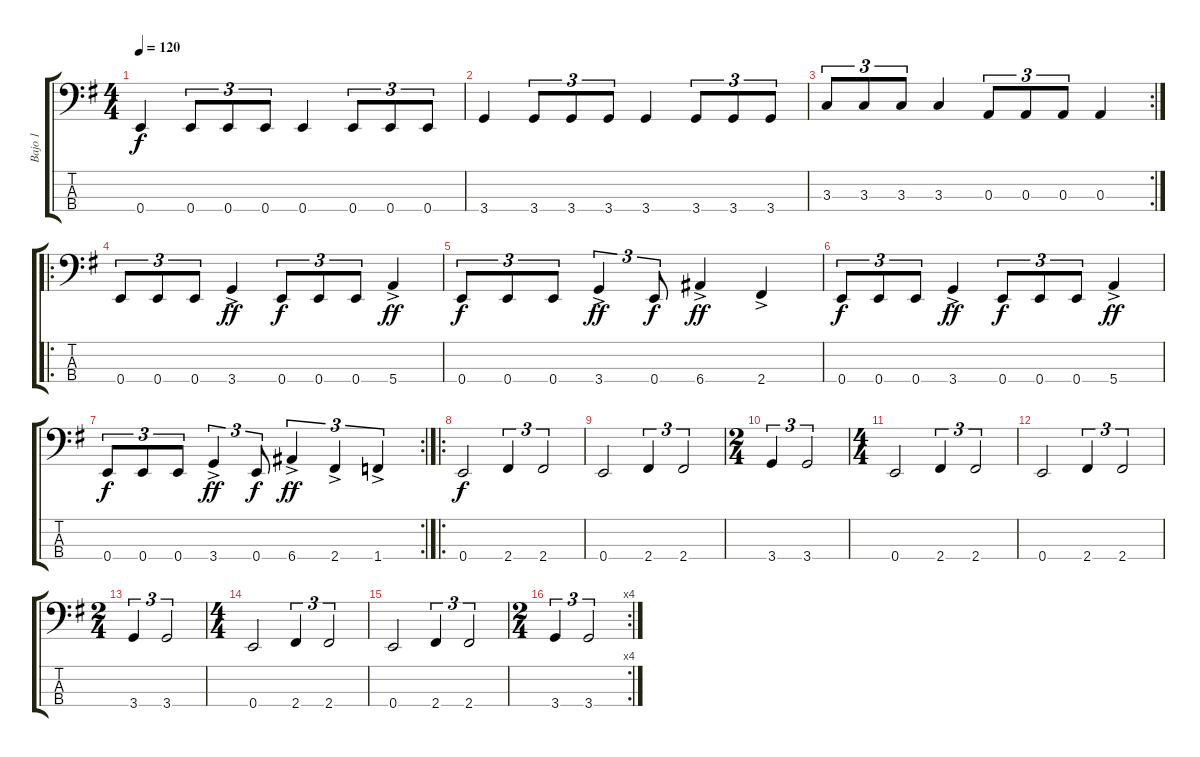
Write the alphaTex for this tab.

\track ("Bajo 1" "Bajo 1") {instrument electricbassfinger}
\staff {score tabs}
\tuning (G2 D2 A1 E1) {hide}
\ts (4 4)
\tempo 120
\clef f4
\ks g
0.4.4{dy f} 0.4.8{tu (3 2)} 0.4.8{tu (3 2)} 0.4.8{tu (3 2)} 0.4.4 0.4.8{tu (3 2)} 0.4.8{tu (3 2)} 0.4.8{tu (3 2)} |
3.4.4 3.4.8{tu (3 2)} 3.4.8{tu (3 2)} 3.4.8{tu (3 2)} 3.4.4 3.4.8{tu (3 2)} 3.4.8{tu (3 2)} 3.4.8{tu (3 2)} |
\rc 2
3.3.8{tu (3 2)} 3.3.8{tu (3 2)} 3.3.8{tu (3 2)} 3.3.4 0.3.8{tu (3 2)} 0.3.8{tu (3 2)} 0.3.8{tu (3 2)} 0.3.4 |
\ro
0.4.8{tu (3 2)} 0.4.8{tu (3 2)} 0.4.8{tu (3 2)} 3.4{ac}.4{dy ff} 0.4.8{tu (3 2) dy f} 0.4.8{tu (3 2)} 0.4.8{tu (3 2)} 5.4{ac}.4{dy ff} |
0.4.8{tu (3 2) dy f} 0.4.8{tu (3 2)} 0.4.8{tu (3 2)} 3.4{ac}.4{tu (3 2) dy ff} 0.4.8{tu (3 2) dy f} 6.4{ac}.4{dy ff} 2.4{ac}.4 |
0.4.8{tu (3 2) dy f} 0.4.8{tu (3 2)} 0.4.8{tu (3 2)} 3.4{ac}.4{dy ff} 0.4.8{tu (3 2) dy f} 0.4.8{tu (3 2)} 0.4.8{tu (3 2)} 5.4{ac}.4{dy ff} |
\rc 2
0.4.8{tu (3 2) dy f} 0.4.8{tu (3 2)} 0.4.8{tu (3 2)} 3.4{ac}.4{tu (3 2) dy ff} 0.4.8{tu (3 2) dy f} 6.4{ac}.4{tu (3 2) dy ff} 2.4{ac}.4{tu (3 2)} 1.4{ac}.4{tu (3 2)} |
\ro
0.4.2{dy f} 2.4.4{tu (3 2)} 2.4.2{tu (3 2)} |
0.4.2 2.4.4{tu (3 2)} 2.4.2{tu (3 2)} |
\ts (2 4)
3.4.4{tu (3 2)} 3.4.2{tu (3 2)} |
\ts (4 4)
0.4.2 2.4.4{tu (3 2)} 2.4.2{tu (3 2)} |
0.4.2 2.4.4{tu (3 2)} 2.4.2{tu (3 2)} |
\ts (2 4)
3.4.4{tu (3 2)} 3.4.2{tu (3 2)} |
\ts (4 4)
0.4.2 2.4.4{tu (3 2)} 2.4.2{tu (3 2)} |
0.4.2 2.4.4{tu (3 2)} 2.4.2{tu (3 2)} |
\rc 4
\ts (2 4)
3.4.4{tu (3 2)} 3.4.2{tu (3 2)}
